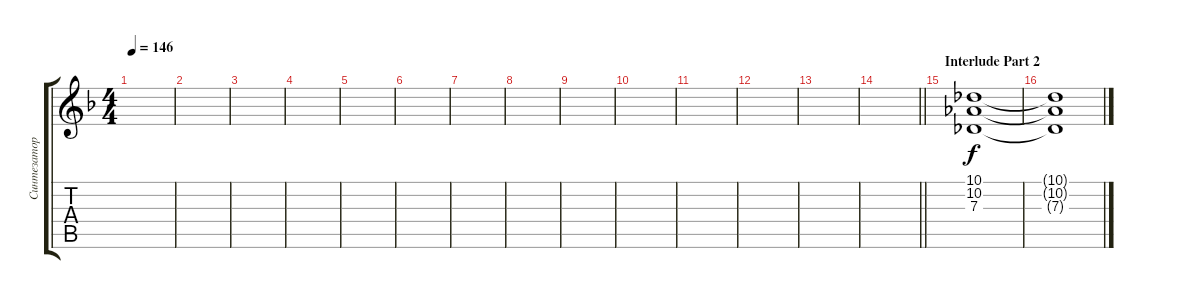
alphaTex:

\track ("Синтезатор" "Синтезатор") {instrument drawbarorgan}
\staff {score tabs}
\tuning (Eb4 Bb3 Gb3 Db3 Ab2 Eb2) {hide}
\ts (4 4)
\tempo 146
\clef g2
\ks dminor
|
|
|
|
|
|
|
|
|
|
|
|
|
\barLineRight lightlight
|
\section ("" "Interlude Part 2")
(10.1 10.2 7.3).1 |
(10.1{t} 10.2{t} 7.3{t}).1{dy f}
